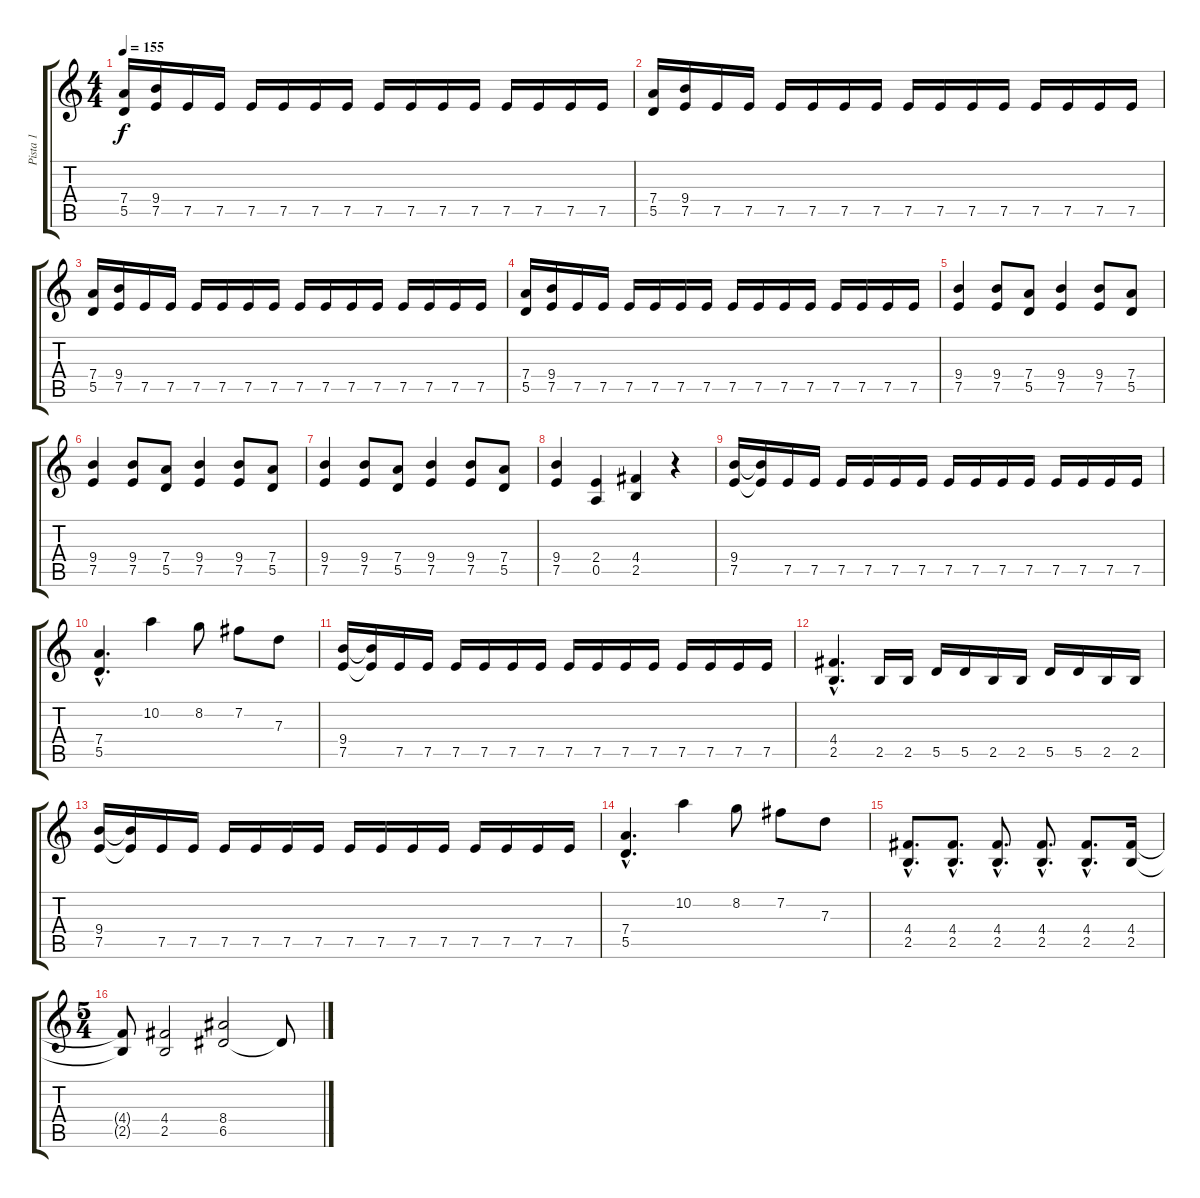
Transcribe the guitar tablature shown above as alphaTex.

\track ("Pista 1" "Pista 1") {instrument distortionguitar}
\staff {score tabs}
\tuning (E4 B3 G3 D3 A2 E2) {hide}
\ts (4 4)
\tempo 155
\clef g2
\ks c
(7.4 5.5).16{dy f} (9.4 7.5).16 7.5.16 7.5.16 7.5.16 7.5.16 7.5.16 7.5.16 7.5.16 7.5.16 7.5.16 7.5.16 7.5.16 7.5.16 7.5.16 7.5.16 |
(7.4 5.5).16 (9.4 7.5).16 7.5.16 7.5.16 7.5.16 7.5.16 7.5.16 7.5.16 7.5.16 7.5.16 7.5.16 7.5.16 7.5.16 7.5.16 7.5.16 7.5.16 |
(7.4 5.5).16 (9.4 7.5).16 7.5.16 7.5.16 7.5.16 7.5.16 7.5.16 7.5.16 7.5.16 7.5.16 7.5.16 7.5.16 7.5.16 7.5.16 7.5.16 7.5.16 |
(7.4 5.5).16 (9.4 7.5).16 7.5.16 7.5.16 7.5.16 7.5.16 7.5.16 7.5.16 7.5.16 7.5.16 7.5.16 7.5.16 7.5.16 7.5.16 7.5.16 7.5.16 |
(9.4 7.5).4 (9.4 7.5).8 (7.4 5.5).8 (9.4 7.5).4 (9.4 7.5).8 (7.4 5.5).8 |
(9.4 7.5).4 (9.4 7.5).8 (7.4 5.5).8 (9.4 7.5).4 (9.4 7.5).8 (7.4 5.5).8 |
(9.4 7.5).4 (9.4 7.5).8 (7.4 5.5).8 (9.4 7.5).4 (9.4 7.5).8 (7.4 5.5).8 |
(9.4 7.5).4 (2.4 0.5).4 (4.4 2.5).4 r.4 |
(9.4 7.5).16 (9.4{t} 7.5{t}).16 7.5.16 7.5.16 7.5.16 7.5.16 7.5.16 7.5.16 7.5.16 7.5.16 7.5.16 7.5.16 7.5.16 7.5.16 7.5.16 7.5.16 |
(7.4{hac} 5.5{hac}).4{d} 10.2.4 8.2.8 7.2.8 7.3.8 |
(9.4 7.5).16 (9.4{t} 7.5{t}).16 7.5.16 7.5.16 7.5.16 7.5.16 7.5.16 7.5.16 7.5.16 7.5.16 7.5.16 7.5.16 7.5.16 7.5.16 7.5.16 7.5.16 |
(4.4{hac} 2.5{hac}).4{d} 2.5.16 2.5.16 5.5.16 5.5.16 2.5.16 2.5.16 5.5.16 5.5.16 2.5.16 2.5.16 |
(9.4 7.5).16 (9.4{t} 7.5{t}).16 7.5.16 7.5.16 7.5.16 7.5.16 7.5.16 7.5.16 7.5.16 7.5.16 7.5.16 7.5.16 7.5.16 7.5.16 7.5.16 7.5.16 |
(7.4{hac} 5.5{hac}).4{d} 10.2.4 8.2.8 7.2.8 7.3.8 |
(4.4{hac} 2.5{hac}).8{d} (4.4{hac} 2.5{hac}).8{d} (4.4{hac} 2.5{hac}).8{d} (4.4{hac} 2.5{hac}).8{d} (4.4{hac} 2.5{hac}).8{d} (4.4 2.5).16 |
\ts (5 4)
(4.4{t} 2.5{t}).8 (4.4 2.5).2 (8.4 6.5).2 6.5{t}.8
